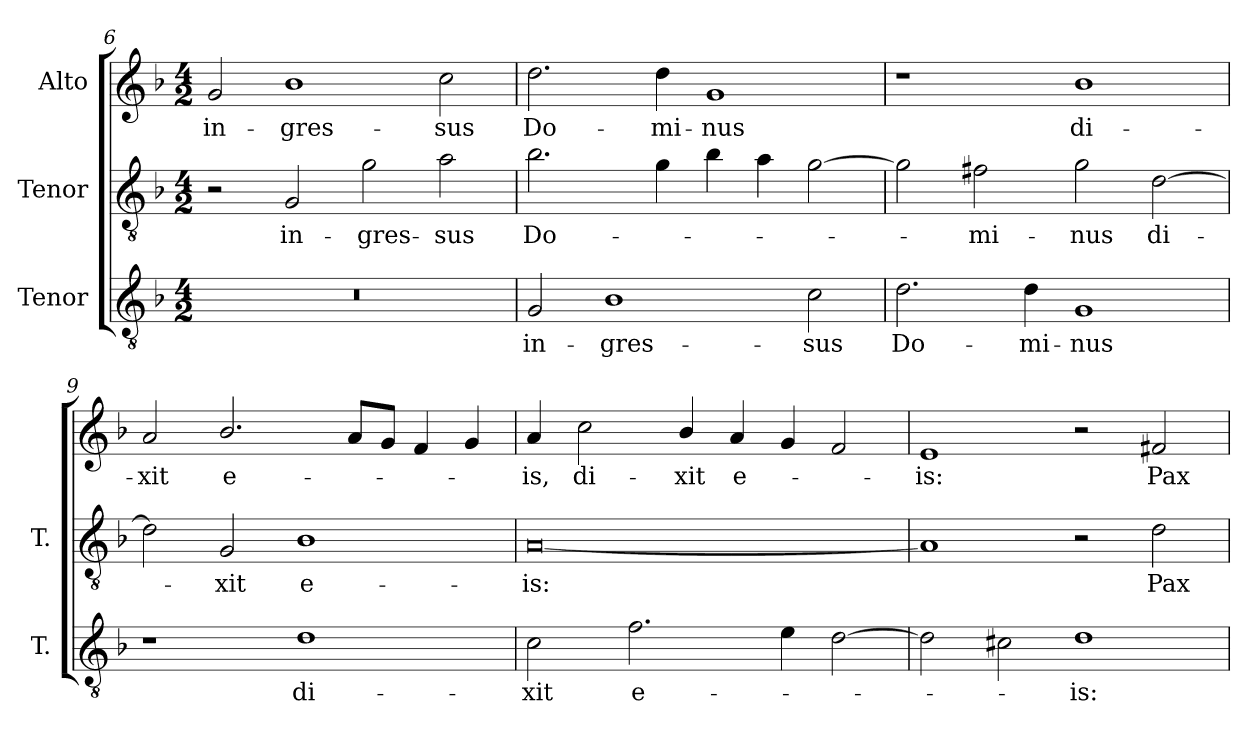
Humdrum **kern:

**kern	**text	**kern	**text	**kern	**text
*part3	*part3	*part2	*part2	*part1	*part1
*staff3	*staff3	*staff2	*staff2	*staff1	*staff1
*I"Tenor	*	*I"Tenor	*	*I"Alto	*
*I'T.	*	*I'T.	*	*	*
*clefGv2	*	*clefGv2	*	*clefG2	*
*ITrd7c12	*	*ITrd7c12	*	*	*
*k[b-]	*	*k[b-]	*	*k[b-]	*
*F:	*	*F:	*	*F:	*
*M4/2	*	*M4/2	*	*M4/2	*
=6	=6	=6	=6	=6	=6
!LO:N:vis=1	!	!	!	!	!
!	!	!	!	!	!LO:LY:b:color=#000000
0r	.	2r	.	2gi/	in-
!	!	!	!LO:LY:b:color=#000000	!	!
!	!	!	!	!	!LO:LY:b:color=#000000
.	.	2GGi/	in-	1b-i	-gres-
!	!	!	!LO:LY:b:color=#000000	!	!
.	.	2Gi\	-gres-	.	.
!	!	!	!LO:LY:b:color=#000000	!	!
!	!	!	!	!	!LO:LY:b:color=#000000
.	.	2Ai\	-sus	2cci\	-sus
=7	=7	=7	=7	=7	=7
!	!LO:LY:b:color=#000000	!	!	!	!
!	!	!	!LO:LY:b:color=#000000	!	!
!	!	!	!	!	!LO:LY:b:color=#000000
2GGi/	in-	2.B-i\	Do-	2.ddi\	Do-
!	!LO:LY:b:color=#000000	!	!	!	!
1BB-i	-gres-	.	.	.	.
!	!	!	!	!	!LO:LY:b:color=#000000
.	.	4Gi\	.	4ddi\	-mi-
!	!	!	!	!	!LO:LY:b:color=#000000
.	.	4B-i\	.	1gi	-nus
.	.	4Ai\	.	.	.
!	!LO:LY:b:color=#000000	!	!	!	!
2Ci\	-sus	[2Gi\	.	.	.
!!LO:LB:g=z
=8	=8	=8	=8	=8	=8
!	!LO:LY:b:color=#000000	!	!	!	!
2.Di\	Do-	2Gi\]	.	1r	.
!	!	!	!LO:LY:b:color=#000000	!	!
.	.	2F#Xi\	-mi-	.	.
!	!LO:LY:b:color=#000000	!	!	!	!
4Di\	-mi-	.	.	.	.
!	!LO:LY:b:color=#000000	!	!	!	!
!	!	!	!LO:LY:b:color=#000000	!	!
!	!	!	!	!	!LO:LY:b:color=#000000
1GGi	-nus	2Gi\	-nus	1b-i	di-
!	!	!	!LO:LY:b:color=#000000	!	!
.	.	[2Di\	di-	.	.
=9	=9	=9	=9	=9	=9
!	!	!	!	!	!LO:LY:b:color=#000000
1r	.	2Di\]	.	2ai/	-xit
!	!	!	!LO:LY:b:color=#000000	!	!
!	!	!	!	!	!LO:LY:b:color=#000000
.	.	2GGi/	-xit	2.b-i/	e-
!	!LO:LY:b:color=#000000	!	!	!	!
!	!	!	!LO:LY:b:color=#000000	!	!
1Di	di-	1BB-i	e-	.	.
.	.	.	.	8ai/L	.
.	.	.	.	8gi/J	.
.	.	.	.	4fi/	.
.	.	.	.	4gi/	.
=10	=10	=10	=10	=10	=10
!	!LO:LY:b:color=#000000	!	!	!	!
!	!	!	!LO:LY:b:color=#000000	!	!
!	!	!	!	!	!LO:LY:b:color=#000000
2Ci\	-xit	[0AAi	-is:	4ai/	-is,
!	!	!	!	!	!LO:LY:b:color=#000000
.	.	.	.	2cci\	di-
!	!LO:LY:b:color=#000000	!	!	!	!
2.Fi\	e-	.	.	.	.
!	!	!	!	!	!LO:LY:b:color=#000000
.	.	.	.	4b-i/	-xit
!	!	!	!	!	!LO:LY:b:color=#000000
.	.	.	.	4ai/	e-
4Ei\	.	.	.	4gi/	.
[2Di\	.	.	.	2fi/	.
=11	=11	=11	=11	=11	=11
!	!	!	!	!	!LO:LY:b:color=#000000
2Di\]	.	1AAi]	.	1ei	-is:
2C#Xi\	.	.	.	.	.
!	!LO:LY:b:color=#000000	!	!	!	!
1Di	-is:	2r	.	2r	.
!	!	!	!LO:LY:b:color=#000000	!	!
!	!	!	!	!	!LO:LY:b:color=#000000
.	.	2Di\	Pax	2f#Xi/	Pax
=	=	=	=	=	=
*-	*-	*-	*-	*-	*-
